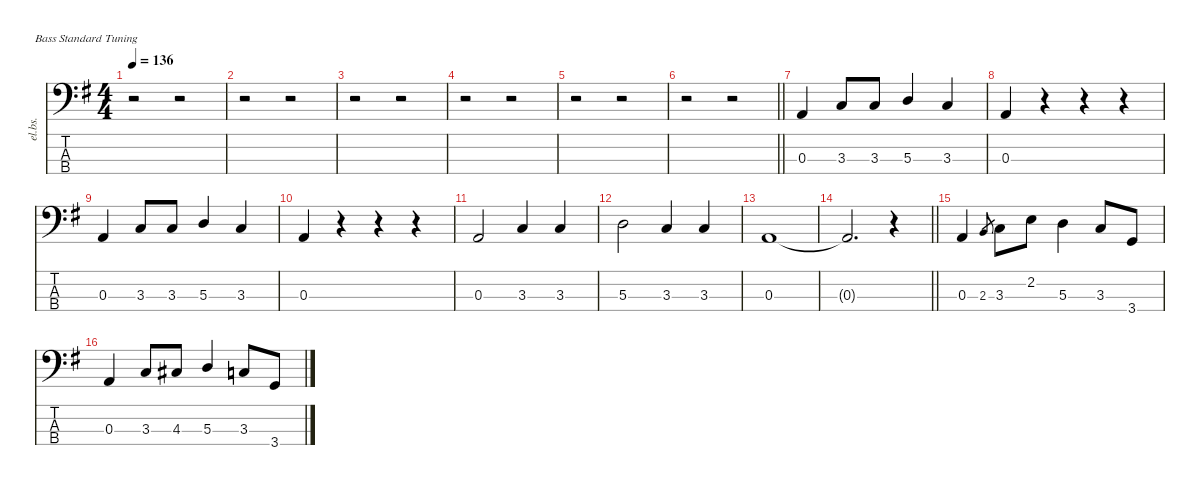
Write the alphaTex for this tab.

\defaultSystemsLayout 4
\hideDynamics
\bracketExtendMode nobrackets
\otherSystemsTrackNameOrientation horizontal
\track ("Basse" "el.bs.") {instrument electricbassfinger}
\staff {score tabs}
\tuning (G2 D2 A1 E1)
\ts (4 4)
\tempo 136
\clef f4
\ks g
r.2{dy f beam Down} r.2{beam Down} |
r.2{beam Down} r.2{beam Down} |
r.2{beam Down} r.2{beam Down} |
r.2{beam Down} r.2{beam Down} |
r.2{beam Down} r.2{beam Down} |
\barLineRight lightlight
r.2{beam Down} r.2{beam Down} |
0.3{acc forcenatural}.4{instrument electricbassfinger beam Up} 3.3{acc forcenatural}.8{beam Up} 3.3{acc forcenatural}.8{beam Up} 5.3{acc forcenatural}.4{beam Up} 3.3{acc forcenatural}.4{beam Up} |
0.3{acc forcenatural}.4{beam Up} r.4{beam Up} r.4{beam Up} r.4{beam Up} |
0.3{acc forcenatural}.4{beam Up} 3.3{acc forcenatural}.8{beam Up} 3.3{acc forcenatural}.8{beam Up} 5.3{acc forcenatural}.4{beam Up} 3.3{acc forcenatural}.4{beam Up} |
0.3{acc forcenatural}.4{beam Up} r.4{beam Up} r.4{beam Up} r.4{beam Up} |
0.3{acc forcenatural}.2{beam Up} 3.3{acc forcenatural}.4{beam Up} 3.3{acc forcenatural}.4{beam Up} |
5.3{acc forcenatural}.2{beam Down} 3.3{acc forcenatural}.4{beam Up} 3.3{acc forcenatural}.4{beam Up} |
0.3{acc forcenatural}.1{beam Up} |
\barLineRight lightlight
0.3{t acc forcenatural}.2{d beam Up} r.4{beam Up} |
0.3{acc forcenatural}.4{beam Up} 2.3{acc forcenatural}.8{gr dy mf beam Up} 3.3{acc forcenatural}.8{dy f beam Down} 2.2{acc forcenatural}.8{beam Down} 5.3{acc forcenatural}.4{beam Down} 3.3{acc forcenatural}.8{beam Up} 3.4{acc forcenatural}.8{beam Up} |
0.3{acc forcenatural}.4{beam Up} 3.3{acc forcenatural}.8{beam Up} 4.3{acc #}.8{beam Up} 5.3{acc forcenatural}.4{beam Up} 3.3{acc forcenatural}.8{beam Up} 3.4{acc forcenatural}.8{beam Up}
